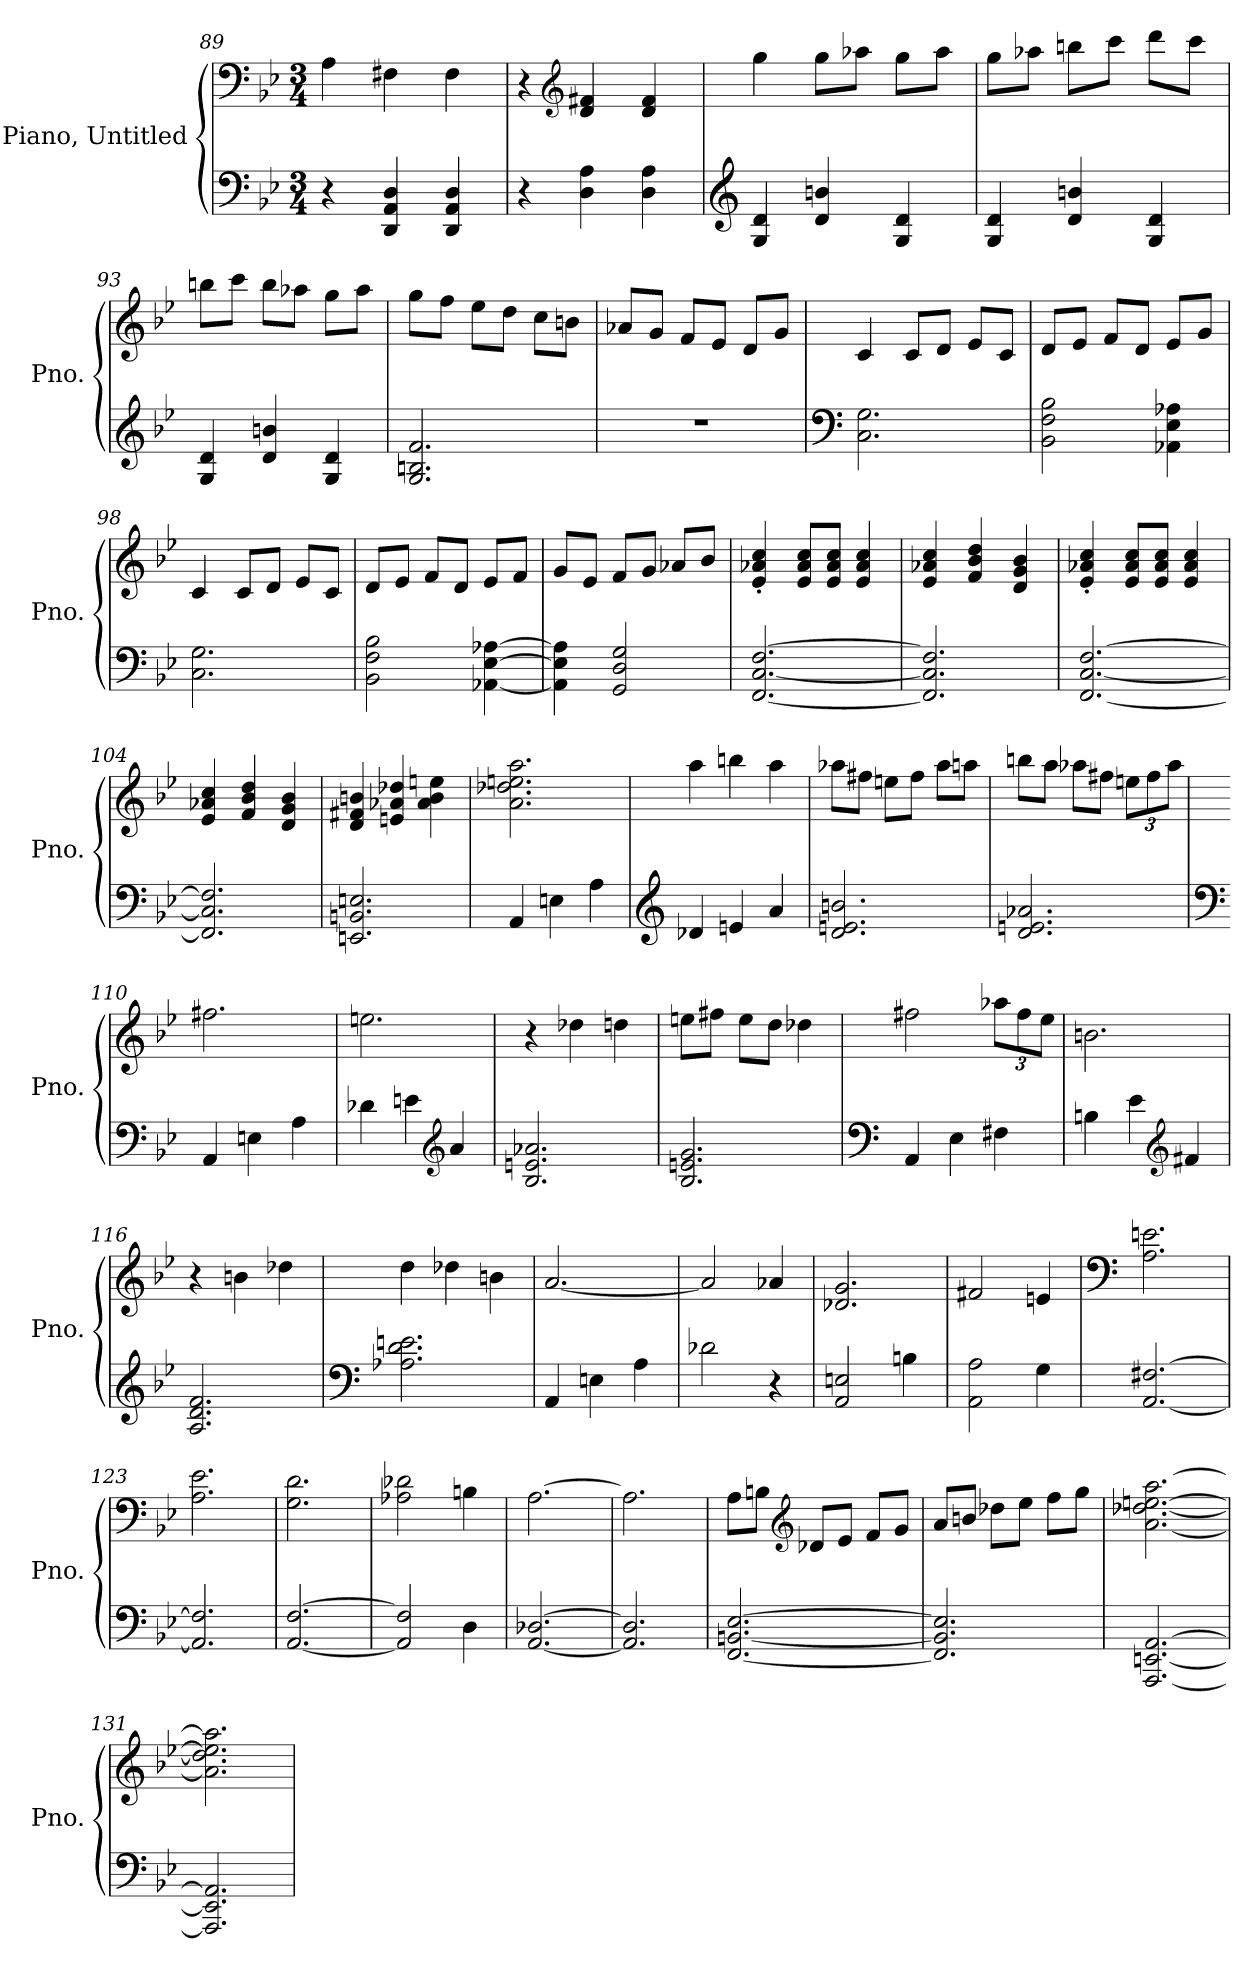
**kern	**kern
*part2	*part1
*staff2	*staff1
*I"Piano, Untitled	*I"Piano, Untitled
*I'Pno.	*I'Pno.
*clefF4	*clefF4
*k[b-e-]	*k[b-e-]
*M3/4	*M3/4
=89	=89
4r	4A\
4DD/ 4AA/ 4D/	4F#X\
4DD/ 4AA/ 4D/	4F#\
=90	=90
4r	4r
*	*clefG2
4D\ 4A\	4d/ 4f#X/
4D\ 4A\	4d/ 4f#/
=91	=91
*clefG2	*
4G/ 4d/	4gg\
4d/ 4bn/	8gg\L
.	8aa-X\J
4G/ 4d/	8gg\L
.	8aa-\J
!!LO:LB:g=z
=92	=92
4G/ 4d/	8gg\L
.	8aa-X\J
4d/ 4bn/	8bbn\L
.	8ccc\J
4G/ 4d/	8ddd\L
.	8ccc\J
=93	=93
4G/ 4d/	8bbn\L
.	8ccc\J
4d/ 4bn/	8bb\L
.	8aa-X\J
4G/ 4d/	8gg\L
.	8aa-\J
=94	=94
2.G/ 2.Bn/ 2.f/	8gg\L
.	8ff\J
.	8ee-\L
.	8dd\J
.	8cc\L
.	8bn\J
=95	=95
2.r	8a-X/L
.	8g/J
.	8f/L
.	8e-/J
.	8d/L
.	8g/J
=96	=96
*clefF4	*
2.C\ 2.G\	4c/
.	8c/L
.	8d/J
.	8e-/L
.	8c/J
!!LO:LB:g=z
=97	=97
2BB-\ 2F\ 2B-\	8d/L
.	8e-/J
.	8f/L
.	8d/J
4AA-X\ 4E-\ 4A-X\	8e-/L
.	8g/J
=98	=98
2.C\ 2.G\	4c/
.	8c/L
.	8d/J
.	8e-/L
.	8c/J
=99	=99
2BB-\ 2F\ 2B-\	8d/L
.	8e-/J
.	8f/L
.	8d/J
[4AA-X\ [4E-\ [4A-X\	8e-/L
.	8f/J
=100	=100
4AA-\] 4E-\] 4A-\]	8g/L
.	8e-/J
2GG/ 2D/ 2G/	8f/L
.	8g/J
.	8a-X/L
.	8b-/J
=101	=101
[2.FF/ [2.C/ [2.F/	4e-/' 4a-X/' 4cc/'
.	8e-/ 8a-/ 8cc/L
.	8e-/ 8a-/ 8cc/J
.	4e-/ 4a-/ 4cc/
=102	=102
2.FF/] 2.C/] 2.F/]	4e-/ 4a-X/ 4cc/
.	4f/ 4b-/ 4dd/
.	4d/ 4g/ 4b-/
=103	=103
[2.FF/ [2.C/ [2.F/	4e-/' 4a-X/' 4cc/'
.	8e-/ 8a-/ 8cc/L
.	8e-/ 8a-/ 8cc/J
.	4e-/ 4a-/ 4cc/
!!LO:LB:g=z
=104	=104
2.FF/] 2.C/] 2.F/]	4e-/ 4a-X/ 4cc/
.	4f/ 4b-/ 4dd/
.	4d/ 4g/ 4b-/
=105	=105
2.EEn/ 2.BBn/ 2.En/	4d/ 4f#X/ 4bn/
.	4en/ 4a-X/ 4dd-X/
.	4a-\ 4b\ 4een\
=106	=106
4AA/	2.a\ 2.dd-X\ 2.een\ 2.aa\
4En\	.
4A\	.
=107	=107
*clefG2	*
4d-X/	4aa\
4en/	4bbn\
4a/	4aa\
=108	=108
2.d/ 2.en/ 2.bn/	8aa-X\L
.	8ff#X\J
.	8een\L
.	8ff#\J
.	8aa-\L
.	8aan\J
!!LO:LB:g=z
=109	=109
2.d/ 2.en/ 2.a-X/	8bbn\L
.	8aa\J
.	8aa-X\L
.	8ff#X\J
*	*Xbrackettup
.	12een\L
.	12ff#\
.	12aa-\J
=110	=110
*clefF4	*
4AA/	2.ff#X\
4En\	.
4A\	.
=111	=111
4d-X\	2.een\
4en\	.
*clefG2	*
4a/	.
=112	=112
2.B-/ 2.en/ 2.a-X/	4r
.	4dd-X\
.	4ddn\
=113	=113
2.B-/ 2.en/ 2.g/	8een\L
.	8ff#X\J
.	8ee\L
.	8dd\J
.	4dd-X\
!!LO:PB:g=z
=114	=114
*clefF4	*
4AA/	2ff#X\
4E-\	.
4F#X\	12aa-X\L
.	12ff#\
.	12ee-\J
=115	=115
4Bn\	2.bn\
4e-\	.
*clefG2	*
4f#X/	.
=116	=116
2.A/ 2.d/ 2.f/	4r
.	4bn\
.	4dd-X\
=117	=117
*clefF4	*
2.A-X\ 2.d\ 2.en\	4dd\
.	4dd-X\
.	4bn\
=118	=118
4AA/	[2.a/
4En\	.
4A\	.
=119	=119
2d-X\	2a/]
4r	4a-X/
=120	=120
2AA/ 2En/	2.d-X/ 2.g/
4Bn\	.
!!LO:LB:g=z
=121	=121
2AA\ 2A\	2f#X/
4G\	4en/
=122	=122
*	*clefF4
[2.AA/ [2.F#X/	2.A\ 2.en\
=123	=123
2.AA/] 2.F#/]	2.A\ 2.e-\
=124	=124
[2.AA/ [2.F/	2.G\ 2.d\
=125	=125
2AA/] 2F/]	2A-X\ 2d-X\
4D\	4Bn\
=126	=126
[2.AA/ [2.D-X/	[2.A\
=127	=127
2.AA/] 2.D-/]	2.A\]
=128	=128
[2.FF/ [2.BBn/ [2.E-/	8A\L
.	8Bn\J
*	*clefG2
.	8d-X/L
.	8e-/J
.	8f/L
.	8g/J
=129	=129
2.FF/] 2.BB/] 2.E-/]	8a/L
.	8bn/J
.	8dd-X\L
.	8ee-\J
.	8ff\L
.	8gg\J
!!LO:LB:g=z
=130	=130
[2.AAA/ [2.EEn/ [2.AA/	[2.a\ [2.dd-X\ [2.een\ [2.aa\
=131	=131
2.AAA/] 2.EE/] 2.AA/]	2.a\] 2.dd-\] 2.ee\] 2.aa\]
=	=
*-	*-
